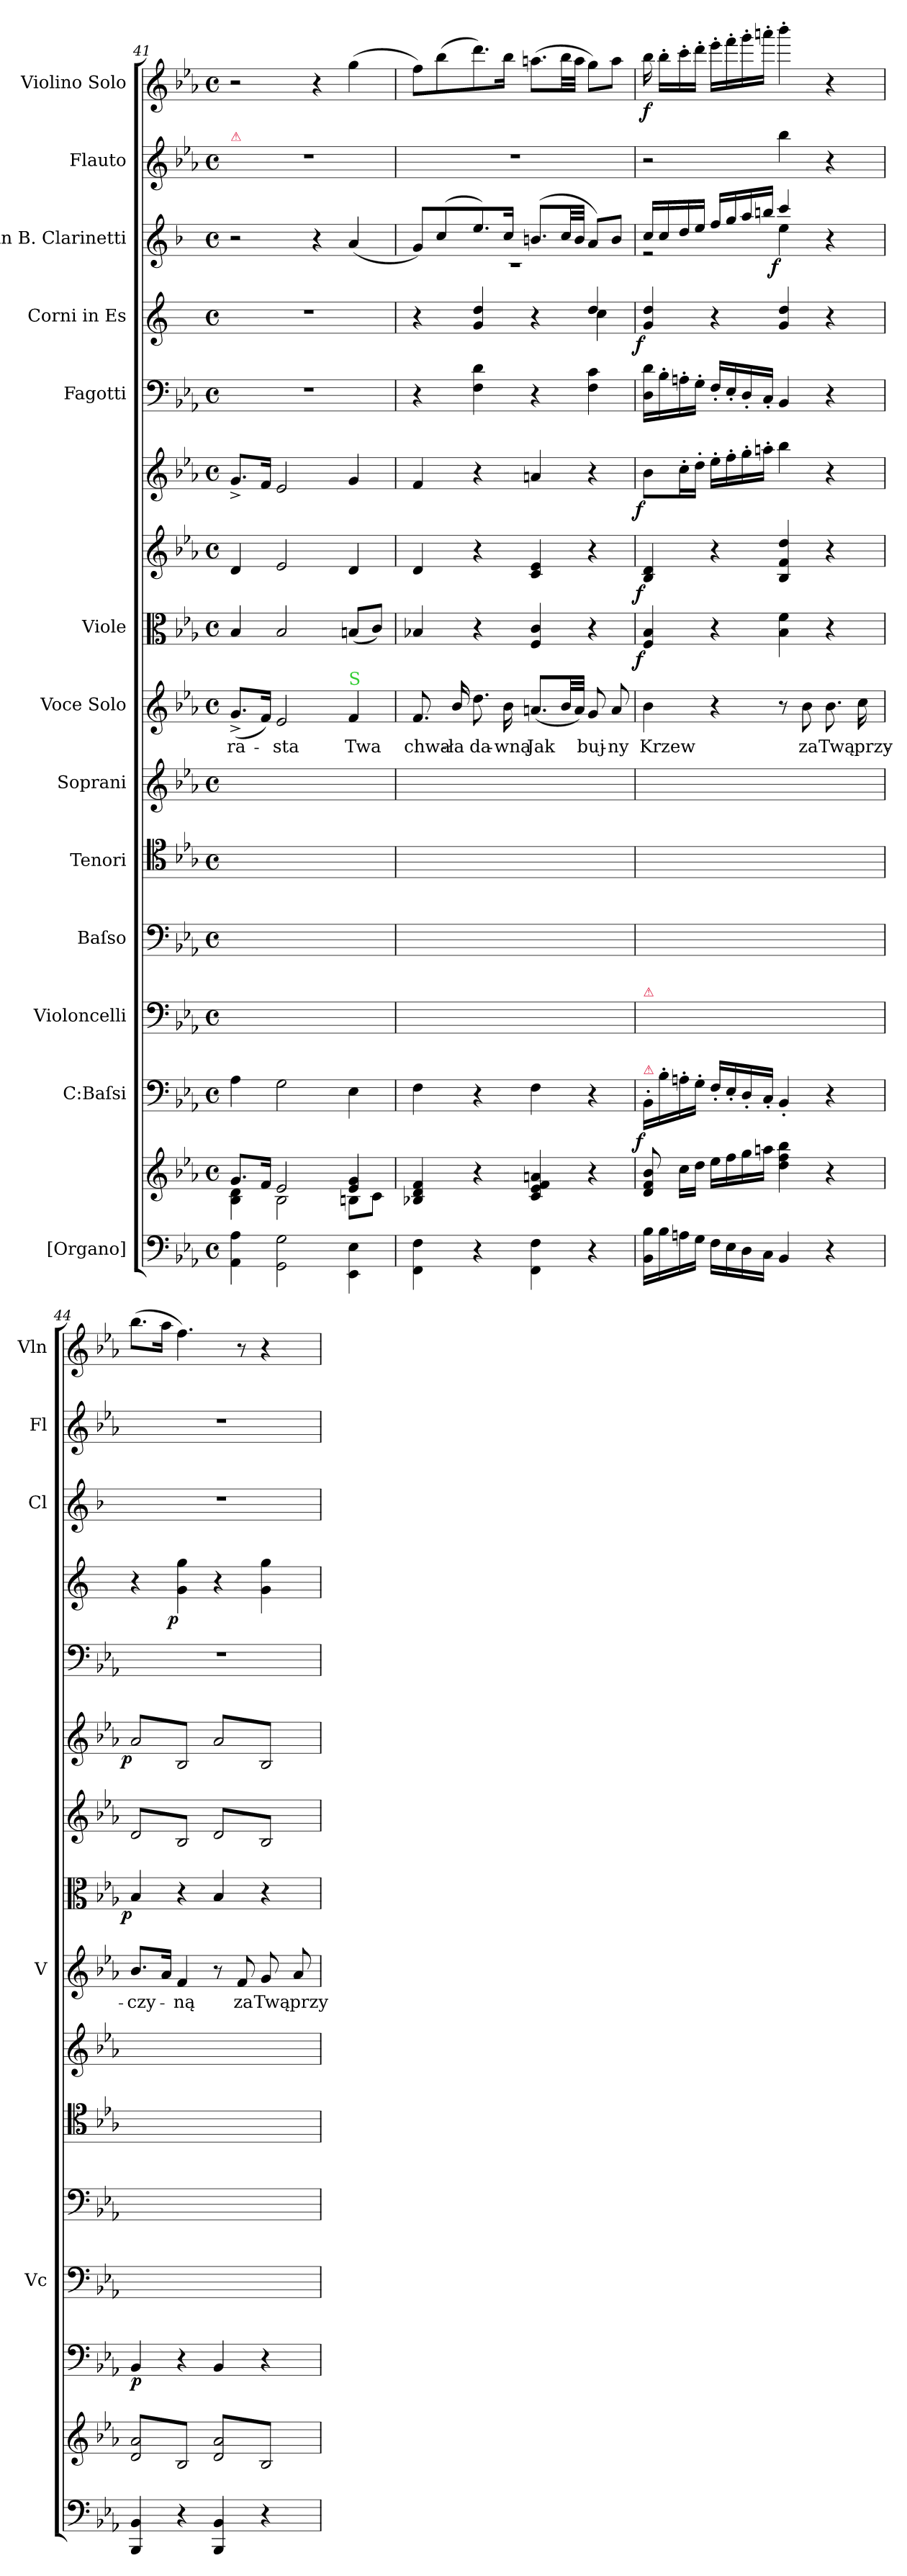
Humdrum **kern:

**kern	**kern	**kern	**dynam	**kern	**kern	**kern	**kern	**kern	**text	**kern	**dynam	**kern	**dynam	**kern	**dynam	**kern	**kern	**dynam	**kern	**dynam	**kern	**kern	**dynam
*part15	*part15	*part14	*part14	*part13	*part12	*part11	*part10	*part9	*part9	*part8	*part8	*part7	*part7	*part6	*part6	*part5	*part4	*part4	*part3	*part3	*part2	*part1	*part1
*staff16	*staff15	*staff14	*staff14	*staff13	*staff12	*staff11	*staff10	*staff9	*staff9	*staff8	*staff8	*staff7	*staff7	*staff6	*staff6	*staff5	*staff4	*staff4	*staff3	*staff3	*staff2	*staff1	*staff1
*I"[Organo]	*	*I"C:Baſsi	*	*I"Violoncelli	*I"Baſso	*I"Tenori	*I"Soprani	*I"Voce Solo	*	*I"Viole	*	*	*	*	*	*I"Fagotti	*I"Corni in Es	*	*I"in B. Clarinetti	*	*I"Flauto	*I"Violino Solo	*
*	*	*	*	*I'Vc	*	*	*	*I'V	*	*	*	*	*	*	*	*	*	*	*I'Cl	*	*I'Fl	*I'Vln	*
*clefF4	*clefG2	*clefF4	*	*clefF4	*clefF4	*clefC4	*clefG2	*clefG2	*	*clefC3	*	*clefG2	*	*clefG2	*	*clefF4	*clefG2	*	*clefG2	*	*clefG2	*clefG2	*
*	*	*	*	*	*	*	*	*	*	*	*	*	*	*	*	*	*ITrd5c9	*	*ITrd1c2	*	*	*	*
*k[b-e-a-]	*k[b-e-a-]	*k[b-e-a-]	*	*k[b-e-a-]	*k[b-e-a-]	*k[b-e-a-]	*k[b-e-a-]	*k[b-e-a-]	*	*k[b-e-a-]	*	*k[b-e-a-]	*	*k[b-e-a-]	*	*k[b-e-a-]	*k[b-e-a-]	*	*k[b-e-a-]	*	*k[b-e-a-]	*k[b-e-a-]	*
*M4/4	*M4/4	*M4/4	*	*M4/4	*M4/4	*M4/4	*M4/4	*M4/4	*	*M4/4	*	*M4/4	*	*M4/4	*	*M4/4	*M4/4	*	*M4/4	*	*M4/4	*M4/4	*
*met(c)	*met(c)	*met(c)	*	*met(c)	*met(c)	*met(c)	*met(c)	*met(c)	*	*met(c)	*	*met(c)	*	*met(c)	*	*met(c)	*met(c)	*	*met(c)	*	*met(c)	*met(c)	*
=41	=41	=41	=41	=41	=41	=41	=41	=41	=41	=41	=41	=41	=41	=41	=41	=41	=41	=41	=41	=41	=41	=41	=41
*	*^	*	*	*	*	*	*	*	*	*	*	*	*	*	*	*	*	*	*	*	*	*	*
!	!	!	!	!	!	!	!	!	!	!	!	!	!	!	!	!	!	!	!	!	!	!LO:TX:a:color=crimson:t=⚠	!	!
4AA-\ 4A-\	8.g/L	4B-\ 4d\	4A-\	.	4A-\yy	1ryy	1ryy	1ryy	(8.g^>/L	-ra-	4B-/	.	4d/	.	8.g^>/L	.	1r	1r	.	2r	.	1r	2r	.
.	16f/Jk	.	.	.	.	.	.	.	16f/Jk)	.	.	.	.	.	16f/Jk	.	.	.	.	.	.	.	.	.
2GG\ 2G\	2e-/	2B-\	2G\	.	2G\yy	.	.	.	2e-/	-sta	2B-/	.	2e-/	.	2e-/	.	.	.	.	.	.	.	.	.
.	.	.	.	.	.	.	.	.	.	.	.	.	.	.	.	.	.	.	.	4r	.	.	4r	.
!	!	!	!	!	!	!	!	!	!LO:TX:a:color=limegreen:t=S	!	!	!	!	!	!	!	!	!	!	!	!	!	!	!
4EE-\ 4E-\	4e-/ 4g/	8Bn\L	4E-\	.	4E-\yy	.	.	.	4f/	Twa	(8Bn/L	.	4d/	.	4g/	.	.	.	.	(4g/	.	.	(4gg\	.
.	.	8c\J	.	.	.	.	.	.	.	.	8c/J)	.	.	.	.	.	.	.	.	.	.	.	.	.
*	*v	*v	*	*	*	*	*	*	*	*	*	*	*	*	*	*	*	*	*	*	*	*	*	*
=42	=42	=42	=42	=42	=42	=42	=42	=42	=42	=42	=42	=42	=42	=42	=42	=42	=42	=42	=42	=42	=42	=42	=42
*	*	*	*	*	*	*	*	*	*	*	*	*	*	*	*	*	*^	*	*^	*	*	*	*
4FF\ 4F\	4B-X/ 4d/ 4f/	4F\	.	4F\yy	1ryy	1ryy	1ryy	8.f/	chwa-	4B-X/	.	4d/	.	4f/	.	4r	4r	2ryy	.	8f/L)	1r	.	1r	8ff\L)	.
.	.	.	.	.	.	.	.	.	.	.	.	.	.	.	.	.	.	.	.	(8b-/	.	.	.	(8bb-\	.
.	.	.	.	.	.	.	.	16b-/	-ła	.	.	.	.	.	.	.	.	.	.	.	.	.	.	.	.
4r	4r	4r	.	4ryy	.	.	.	8.dd\	da-	4r	.	4r	.	4r	.	4F\ 4d\	4B-/ 4f/	.	.	8.dd/)	.	.	.	8.ddd\)	.
.	.	.	.	.	.	.	.	16b-\	-wna	.	.	.	.	.	.	.	.	.	.	16b-/Jk	.	.	.	16bb-\Jk	.
4FF\ 4F\	4c/ 4e-/ 4f/ 4an/	4F\	.	4F\yy	.	.	.	(8.an/L	Jak	4F/ 4c/	.	4c/ 4e-/	.	4an/	.	4r	4r	4ryy	.	(8.an/L	.	.	.	(8.aan\L	.
.	.	.	.	.	.	.	.	32b-/LL	.	.	.	.	.	.	.	.	.	.	.	32b-/LL	.	.	.	32bb-\LL	.
.	.	.	.	.	.	.	.	32a/JJJ)	.	.	.	.	.	.	.	.	.	.	.	32a/JJJ	.	.	.	32aa\JJJ	.
4r	4r	4r	.	4ryy	.	.	.	8g/	buj-	4r	.	4r	.	4r	.	4F\ 4c\	4f/	4e-\	.	8g/L)	.	.	.	8gg\L)	.
.	.	.	.	.	.	.	.	8a/	-ny	.	.	.	.	.	.	.	.	.	.	8a/J	.	.	.	8aa\J	.
*	*	*	*	*	*	*	*	*	*	*	*	*	*	*	*	*	*v	*v	*	*	*	*	*	*	*
=43	=43	=43	=43	=43	=43	=43	=43	=43	=43	=43	=43	=43	=43	=43	=43	=43	=43	=43	=43	=43	=43	=43	=43	=43
!	!	!	!	!LO:TX:a:color=crimson:t=⚠	!	!	!	!	!	!	!	!	!	!	!	!	!	!	!	!	!	!	!	!
!	!	!LO:TX:a:color=crimson:t=⚠	!	!	!	!	!	!	!	!	!	!	!	!	!	!	!	!	!	!	!	!	!	!
!	!	!	!LO:DY:b:rj	!	!	!	!	!	!	!	!LO:DY:rj	!	!LO:DY:rj	!	!LO:DY:rj	!	!	!LO:DY:rj	!	!	!	!	!	!
16BB-\ 16B-\LL	8d/ 8f/ 8b-/	16BB-'</LL	f	16BB-'</LLyy	1ryy	1ryy	1ryy	4b-\	Krzew	4F/ 4B-/	f	4B-/ 4d/	f	8b-\L	f	16D\ 16d\LL	4B-/ 4f/	f	16b-/LL	2r	.	2r	16bb-\	f
16B-\	.	16B-'\	.	16B-'\yy	.	.	.	.	.	.	.	.	.	.	.	16B-'\	.	.	16b-/	.	.	.	16bb-'\LL	.
16An\	16cc\LL	16An'\	.	16An'\yy	.	.	.	.	.	.	.	.	.	16cc'\L	.	16An'\	.	.	16cc/	.	.	.	16ccc'\	.
16G\JJ	16dd\JJ	16G'\JJ	.	16G'\JJyy	.	.	.	.	.	.	.	.	.	16dd'\JJ	.	16G'\JJ	.	.	16dd/JJ	.	.	.	16ddd'\JJ	.
16F\LL	16ee-\LL	16F'/LL	.	16F'/LLyy	.	.	.	4r	.	4r	.	4r	.	16ee-'\LL	.	16F'/LL	4r	.	16ee-/LL	.	.	.	16eee-'\LL	.
16E-\	16ff\	16E-'/	.	16E-'/yy	.	.	.	.	.	.	.	.	.	16ff'\	.	16E-'/	.	.	16ff/	.	.	.	16fff'\	.
16D\	16gg\	16D'/	.	16D'/yy	.	.	.	.	.	.	.	.	.	16gg'\	.	16D'/	.	.	16gg/	.	.	.	16ggg'\	.
16C\JJ	16aan\JJ	16C'/JJ	.	16C'/JJyy	.	.	.	.	.	.	.	.	.	16aan'\JJ	.	16C'/JJ	.	.	16aan/JJ	.	.	.	16aaan'\JJ	.
!	!	!	!	!	!	!	!	!	!	!	!	!	!	!	!	!	!	!	!	!	!LO:DY:rj	!	!	!
4BB-/	4dd\ 4ff\ 4bb-\	4BB-'/	.	4BB-'/yy	.	.	.	8r	.	4B-\ 4f\	.	4B-/ 4f/ 4dd/	.	4bb-\	.	4BB-/	4B-/ 4f/	.	4bb-/	4dd\	f	4bb-\	4bbb-'\	.
.	.	.	.	.	.	.	.	8b-\	za	.	.	.	.	.	.	.	.	.	.	.	.	.	.	.
4r	4r	4r	.	4ryy	.	.	.	8.b-\	Twą	4r	.	4r	.	4r	.	4r	4r	.	4r	4ryy	.	4r	4r	.
.	.	.	.	.	.	.	.	16cc\	przy-	.	.	.	.	.	.	.	.	.	.	.	.	.	.	.
*	*	*	*	*	*	*	*	*	*	*	*	*	*	*	*	*	*	*	*v	*v	*	*	*	*
=44	=44	=44	=44	=44	=44	=44	=44	=44	=44	=44	=44	=44	=44	=44	=44	=44	=44	=44	=44	=44	=44	=44	=44
!	!	!	!	!	!	!	!	!	!	!	!LO:DY:rj	!	!	!	!LO:DY:rj	!	!	!	!	!	!	!	!
*	*tremolo	*	*	*	*	*	*	*	*	*	*	*	*	*	*	*	*	*	*	*	*	*	*
*	*	*	*	*	*	*	*	*	*	*	*	*tremolo	*	*	*	*	*	*	*	*	*	*	*
*	*	*	*	*	*	*	*	*	*	*	*	*	*	*tremolo	*	*	*	*	*	*	*	*	*
4BBB-/ 4BB-/	8d/ 8a-/L	4BB-/	p	4BB-/yy	1ryy	1ryy	1ryy	8.b-/L	-czy-	4B-/	p	8d/L	.	8a-/L	p	1r	4r	.	1r	.	1r	(8.bb-\L	.
.	8B-/	.	.	.	.	.	.	.	.	.	.	8B-/	.	8B-/	.	.	.	.	.	.	.	.	.
.	.	.	.	.	.	.	.	16a-/Jk	.	.	.	.	.	.	.	.	.	.	.	.	.	16aa-\Jk	.
!	!	!	!	!	!	!	!	!	!	!	!	!	!	!	!	!	!	!LO:DY:rj	!	!	!	!	!
4r	8d/ 8a-/	4r	.	4ryy	.	.	.	4f/	-ną	4r	.	8d/	.	8a-/	.	.	4B-\ 4b-\	p	.	.	.	4.ff\)	.
.	8B-/J	.	.	.	.	.	.	.	.	.	.	8B-/J	.	8B-/J	.	.	.	.	.	.	.	.	.
4BBB-/ 4BB-/	8d/ 8a-/L	4BB-/	.	4BB-/yy	.	.	.	8r	.	4B-/	.	8d/L	.	8a-/L	.	.	4r	.	.	.	.	.	.
.	8B-/	.	.	.	.	.	.	8f/	za	.	.	8B-/	.	8B-/	.	.	.	.	.	.	.	8r	.
4r	8d/ 8a-/	4r	.	4ryy	.	.	.	8g/	Twą	4r	.	8d/	.	8a-/	.	.	4B-\ 4b-\	.	.	.	.	4r	.
.	8B-/J	.	.	.	.	.	.	8a-/	przy-	.	.	8B-/J	.	8B-/J	.	.	.	.	.	.	.	.	.
*	*	*	*	*	*	*	*	*	*	*	*	*	*	*Xtremolo	*	*	*	*	*	*	*	*	*
*	*	*	*	*	*	*	*	*	*	*	*	*Xtremolo	*	*	*	*	*	*	*	*	*	*	*
*	*Xtremolo	*	*	*	*	*	*	*	*	*	*	*	*	*	*	*	*	*	*	*	*	*	*
.	.	.	.	.	.	.	.	.	.	.	.	.	.	.	.	.	.	.	.	.	.	.	.
.	.	.	.	.	.	.	.	.	.	.	.	.	.	.	.	.	.	.	.	.	.	.	.
=	=	=	=	=	=	=	=	=	=	=	=	=	=	=	=	=	=	=	=	=	=	=	=
*-	*-	*-	*-	*-	*-	*-	*-	*-	*-	*-	*-	*-	*-	*-	*-	*-	*-	*-	*-	*-	*-	*-	*-
